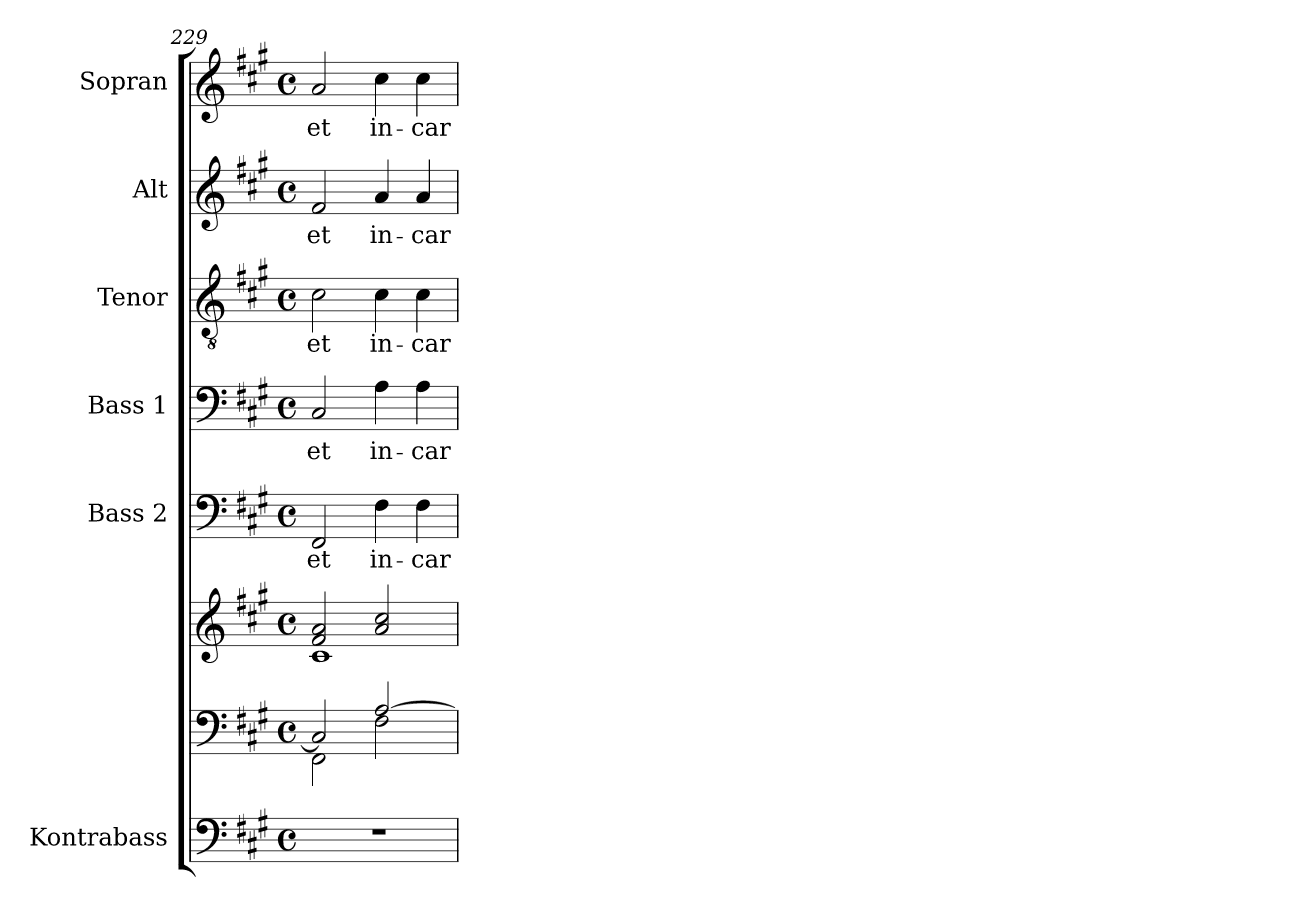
**kern	**kern	**kern	**kern	**text	**kern	**text	**kern	**text	**kern	**text	**kern	**text
*part7	*part6	*part6	*part5	*part5	*part4	*part4	*part3	*part3	*part2	*part2	*part1	*part1
*staff8	*staff7	*staff6	*staff5	*staff5	*staff4	*staff4	*staff3	*staff3	*staff2	*staff2	*staff1	*staff1
*I"Kontrabass	*	*	*I"Bass 2	*	*I"Bass 1	*	*I"Tenor	*	*I"Alt	*	*I"Sopran	*
*I'Kb.	*	*	*I'B. 2	*	*I'B. 1	*	*I'T.	*	*I'A.	*	*I'S.	*
*clefF4	*clefF4	*clefG2	*clefF4	*	*clefF4	*	*clefGv2	*	*clefG2	*	*clefG2	*
*ITrd7c12	*	*	*	*	*	*	*	*	*	*	*	*
*k[f#c#g#]	*k[f#c#g#]	*k[f#c#g#]	*k[f#c#g#]	*	*k[f#c#g#]	*	*k[f#c#g#]	*	*k[f#c#g#]	*	*k[f#c#g#]	*
*A:	*A:	*A:	*A:	*	*A:	*	*A:	*	*A:	*	*A:	*
*M4/4	*M4/4	*M4/4	*M4/4	*	*M4/4	*	*M4/4	*	*M4/4	*	*M4/4	*
*met(c)	*met(c)	*met(c)	*met(c)	*	*met(c)	*	*met(c)	*	*met(c)	*	*met(c)	*
=229	=229	=229	=229	=229	=229	=229	=229	=229	=229	=229	=229	=229
*	*^	*^	*	*	*	*	*	*	*	*	*	*
!	!	!	!	!	!	!LO:LY:b	!	!LO:LY:b	!	!LO:LY:b	!	!LO:LY:b	!	!LO:LY:b
1r	2C#/]	2FF#\	2f#/ 2a/	1c#	2FF#/	et	2C#/	et	2c#\	et	2f#/	et	2a/	et
!	!	!	!	!	!	!LO:LY:b	!	!LO:LY:b	!	!LO:LY:b	!	!LO:LY:b	!	!LO:LY:b
.	[>2A/	2F#\	2a/ 2cc#/	.	4F#\	in-	4A\	in-	4c#\	in-	4a/	in-	4cc#\	in-
!	!	!	!	!	!	!LO:LY:b	!	!LO:LY:b	!	!LO:LY:b	!	!LO:LY:b	!	!LO:LY:b
.	.	.	.	.	4F#\	-car-	4A\	-car-	4c#\	-car-	4a/	-car-	4cc#\	-car-
*	*v	*v	*	*	*	*	*	*	*	*	*	*	*	*
*	*	*v	*v	*	*	*	*	*	*	*	*	*	*
=	=	=	=	=	=	=	=	=	=	=	=	=
*-	*-	*-	*-	*-	*-	*-	*-	*-	*-	*-	*-	*-
